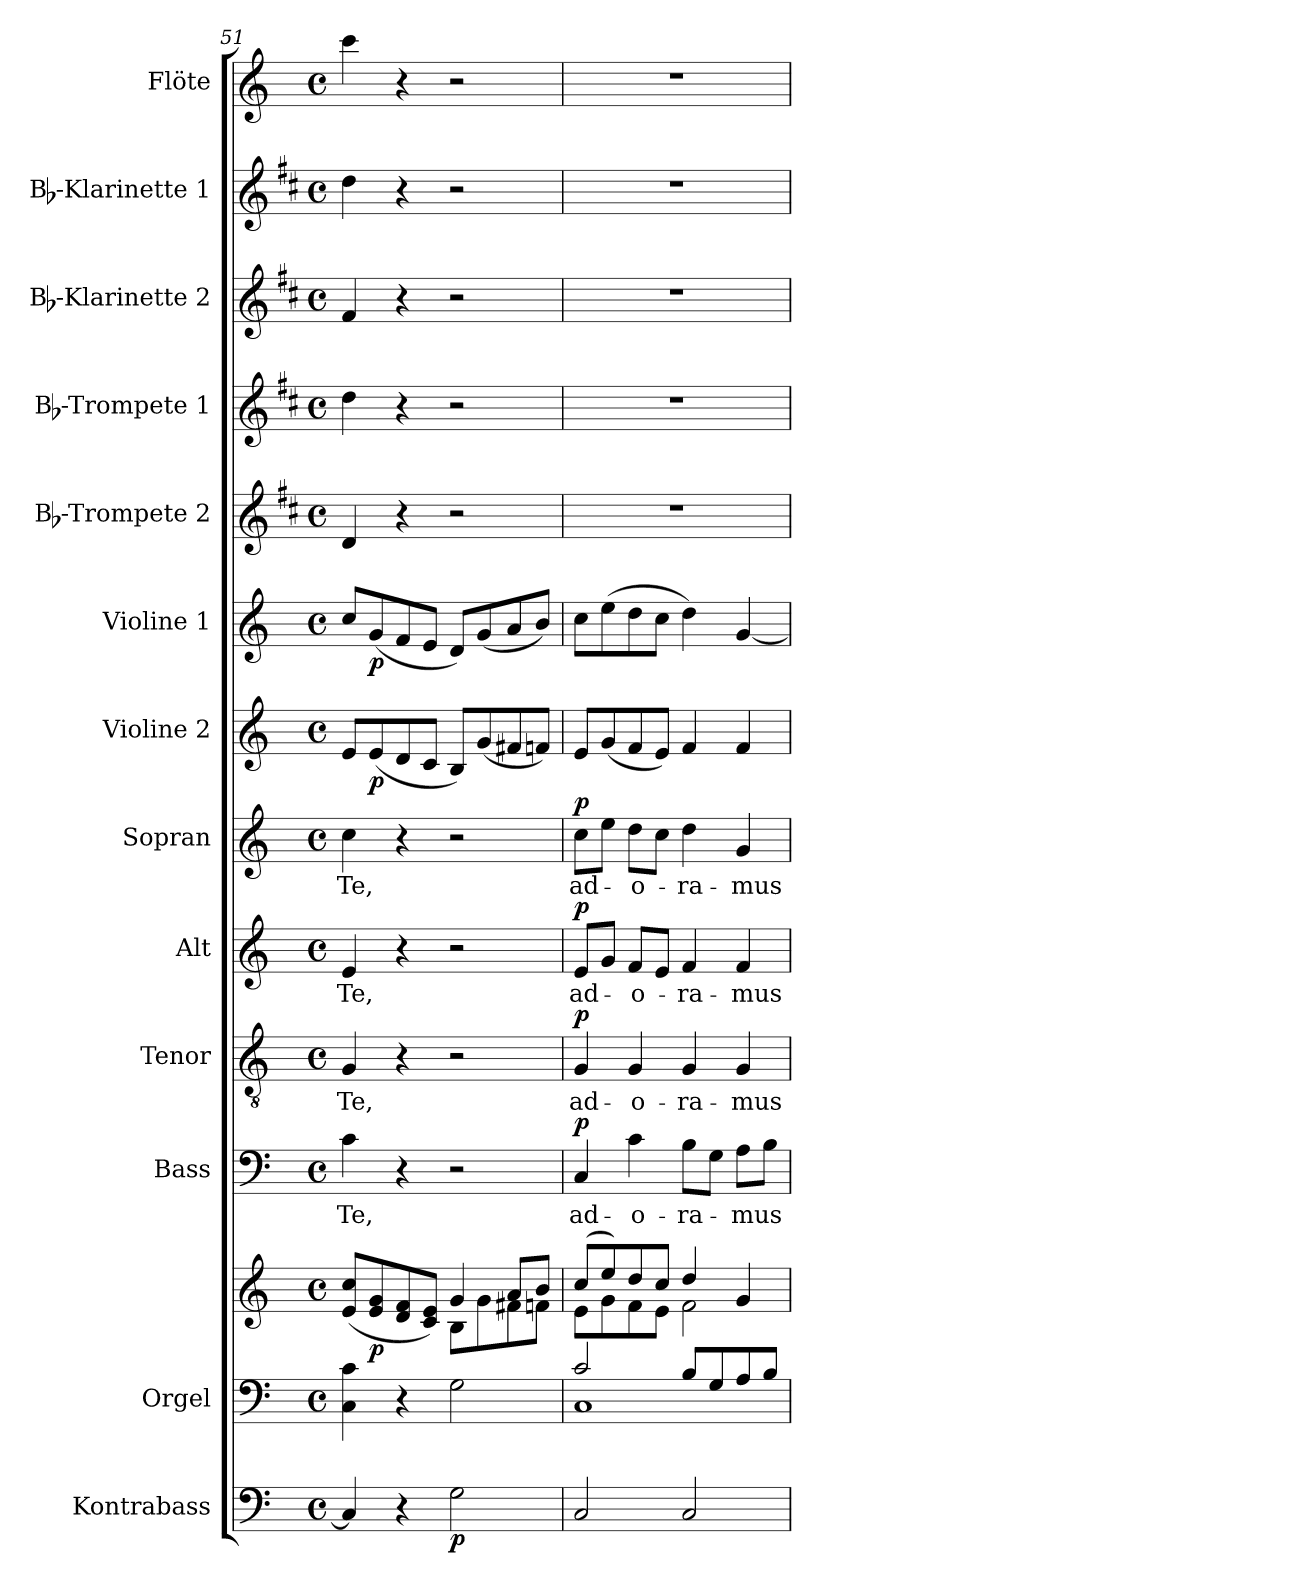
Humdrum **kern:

**kern	**dynam	**kern	**kern	**dynam	**kern	**text	**dynam	**kern	**text	**dynam	**kern	**text	**dynam	**kern	**text	**dynam	**kern	**dynam	**kern	**dynam	**kern	**kern	**kern	**kern	**kern
*part13	*part13	*part12	*part12	*part12	*part11	*part11	*part11	*part10	*part10	*part10	*part9	*part9	*part9	*part8	*part8	*part8	*part7	*part7	*part6	*part6	*part5	*part4	*part3	*part2	*part1
*staff14	*staff14	*staff13	*staff12	*staff12/13	*staff11	*staff11	*staff11	*staff10	*staff10	*staff10	*staff9	*staff9	*staff9	*staff8	*staff8	*staff8	*staff7	*staff7	*staff6	*staff6	*staff5	*staff4	*staff3	*staff2	*staff1
*I"Kontrabass	*	*I"Orgel	*	*	*I"Bass	*	*	*I"Tenor	*	*	*I"Alt	*	*	*I"Sopran	*	*	*I"Violine 2	*	*I"Violine 1	*	*I"Bb-Trompete 2	*I"Bb-Trompete 1	*I"Bb-Klarinette 2	*I"Bb-Klarinette 1	*I"Flöte
*I'Kb.	*	*I'Org.	*	*	*I'B.	*	*	*I'T.	*	*	*I'A.	*	*	*I'S.	*	*	*I'Vl. 2	*	*I'Vl. 1	*	*I'Bb Trp. 2	*I'Bb Trp. 1	*I'Bb Kl. 2	*I'Bb Kl. 1	*I'Fl.
*clefF4	*	*clefF4	*clefG2	*	*clefF4	*	*	*clefGv2	*	*	*clefG2	*	*	*clefG2	*	*	*clefG2	*	*clefG2	*	*clefG2	*clefG2	*clefG2	*clefG2	*clefG2
*ITrd7c12	*	*	*	*	*	*	*	*	*	*	*	*	*	*	*	*	*	*	*	*	*ITrd1c2	*ITrd1c2	*ITrd1c2	*ITrd1c2	*
*k[]	*	*k[]	*k[]	*	*k[]	*	*	*k[]	*	*	*k[]	*	*	*k[]	*	*	*k[]	*	*k[]	*	*k[]	*k[]	*k[]	*k[]	*k[]
*C:	*	*C:	*C:	*	*C:	*	*	*C:	*	*	*C:	*	*	*C:	*	*	*C:	*	*C:	*	*C:	*C:	*C:	*C:	*C:
*M4/4	*	*M4/4	*M4/4	*	*M4/4	*	*	*M4/4	*	*	*M4/4	*	*	*M4/4	*	*	*M4/4	*	*M4/4	*	*M4/4	*M4/4	*M4/4	*M4/4	*M4/4
*met(c)	*	*met(c)	*met(c)	*	*met(c)	*	*	*met(c)	*	*	*met(c)	*	*	*met(c)	*	*	*met(c)	*	*met(c)	*	*met(c)	*met(c)	*met(c)	*met(c)	*met(c)
=51	=51	=51	=51	=51	=51	=51	=51	=51	=51	=51	=51	=51	=51	=51	=51	=51	=51	=51	=51	=51	=51	=51	=51	=51	=51
*	*	*	*^	*	*	*	*	*	*	*	*	*	*	*	*	*	*	*	*	*	*	*	*	*	*
!	!	!	!	!	!	!	!LO:LY:b	!	!	!LO:LY:b	!	!	!LO:LY:b	!	!	!LO:LY:b	!	!	!	!	!	!	!	!	!	!
4CC/]	.	4C\ 4c\	(>8e/ 8cc/L	2ryy	.	4c\	Te,	.	4G/	Te,	.	4e/	Te,	.	4cc\	Te,	.	8e/L	.	8cc/L	.	4c/	4cc\	4e/	4cc\	4ccc\
!	!	!	!	!	!LO:DY:b	!	!	!	!	!	!	!	!	!	!	!	!	!	!LO:DY:b	!	!LO:DY:b	!	!	!	!	!
.	.	.	8e/ 8g/	.	p	.	.	.	.	.	.	.	.	.	.	.	.	(<8e/	p	(<8g/	p	.	.	.	.	.
4r	.	4r	8d/ 8f/	.	.	4r	.	.	4r	.	.	4r	.	.	4r	.	.	8d/	.	8f/	.	4r	4r	4r	4r	4r
.	.	.	8c/ 8e/J)	.	.	.	.	.	.	.	.	.	.	.	.	.	.	8c/J	.	8e/J	.	.	.	.	.	.
!	!LO:DY:b	!	!	!	!	!	!	!	!	!	!	!	!	!	!	!	!	!	!	!	!	!	!	!	!	!
2GG\	p	2G\	4g/	8B\L	.	2r	.	.	2r	.	.	2r	.	.	2r	.	.	8B/L)	.	8d/L)	.	2r	2r	2r	2r	2r
.	.	.	.	8g\	.	.	.	.	.	.	.	.	.	.	.	.	.	(<8g/	.	(<8g/	.	.	.	.	.	.
.	.	.	8a/L	8f#X\	.	.	.	.	.	.	.	.	.	.	.	.	.	8f#X/	.	8a/	.	.	.	.	.	.
.	.	.	8b/J	8fn\J	.	.	.	.	.	.	.	.	.	.	.	.	.	8fn/J)	.	8b/J)	.	.	.	.	.	.
!!LO:PB:g=z
=52	=52	=52	=52	=52	=52	=52	=52	=52	=52	=52	=52	=52	=52	=52	=52	=52	=52	=52	=52	=52	=52	=52	=52	=52	=52	=52
*	*	*^	*	*	*	*	*	*	*	*	*	*	*	*	*	*	*	*	*	*	*	*	*	*	*	*
!	!	!	!	!	!	!	!	!LO:LY:b	!LO:DY:a	!	!LO:LY:b	!LO:DY:a	!	!LO:LY:b	!LO:DY:a	!	!LO:LY:b	!LO:DY:a	!	!	!	!	!	!	!	!	!
2CC/	.	2c/	1C	(<8cc/L	8e\L	.	4C/	ad-	p	4G/	ad-	p	8e/L	ad-	p	8cc\L	ad-	p	8e/L	.	8cc\L	.	1r	1r	1r	1r	1r
.	.	.	.	8ee/)	8g\	.	.	.	.	.	.	.	8g/J	.	.	8ee\J	.	.	(<8g/	.	(>8ee\	.	.	.	.	.	.
!	!	!	!	!	!	!	!	!LO:LY:b	!	!	!LO:LY:b	!	!	!LO:LY:b	!	!	!LO:LY:b	!	!	!	!	!	!	!	!	!	!
.	.	.	.	8dd/	8f\	.	4c\	-o-	.	4G/	-o-	.	8f/L	-o-	.	8dd\L	-o-	.	8f/	.	8dd\	.	.	.	.	.	.
.	.	.	.	8cc/J	8e\J	.	.	.	.	.	.	.	8e/J	.	.	8cc\J	.	.	8e/J)	.	8cc\J	.	.	.	.	.	.
!	!	!	!	!	!	!	!	!LO:LY:b	!	!	!LO:LY:b	!	!	!LO:LY:b	!	!	!LO:LY:b	!	!	!	!	!	!	!	!	!	!
2CC/	.	8B/L	.	4dd/	2f\	.	8B\L	-ra-	.	4G/	-ra-	.	4f/	-ra-	.	4dd\	-ra-	.	4f/	.	4dd\)	.	.	.	.	.	.
.	.	8G/	.	.	.	.	8G\J	.	.	.	.	.	.	.	.	.	.	.	.	.	.	.	.	.	.	.	.
!	!	!	!	!	!	!	!	!LO:LY:b	!	!	!LO:LY:b	!	!	!LO:LY:b	!	!	!LO:LY:b	!	!	!	!	!	!	!	!	!	!
.	.	8A/	.	4g/	.	.	8A\L	-mus	.	4G/	-mus	.	4f/	-mus	.	4g/	-mus	.	4f/	.	[4g/	.	.	.	.	.	.
.	.	8B/J	.	.	.	.	8B\J	.	.	.	.	.	.	.	.	.	.	.	.	.	.	.	.	.	.	.	.
*	*	*v	*v	*	*	*	*	*	*	*	*	*	*	*	*	*	*	*	*	*	*	*	*	*	*	*	*
*	*	*	*v	*v	*	*	*	*	*	*	*	*	*	*	*	*	*	*	*	*	*	*	*	*	*	*
=	=	=	=	=	=	=	=	=	=	=	=	=	=	=	=	=	=	=	=	=	=	=	=	=	=
*-	*-	*-	*-	*-	*-	*-	*-	*-	*-	*-	*-	*-	*-	*-	*-	*-	*-	*-	*-	*-	*-	*-	*-	*-	*-
